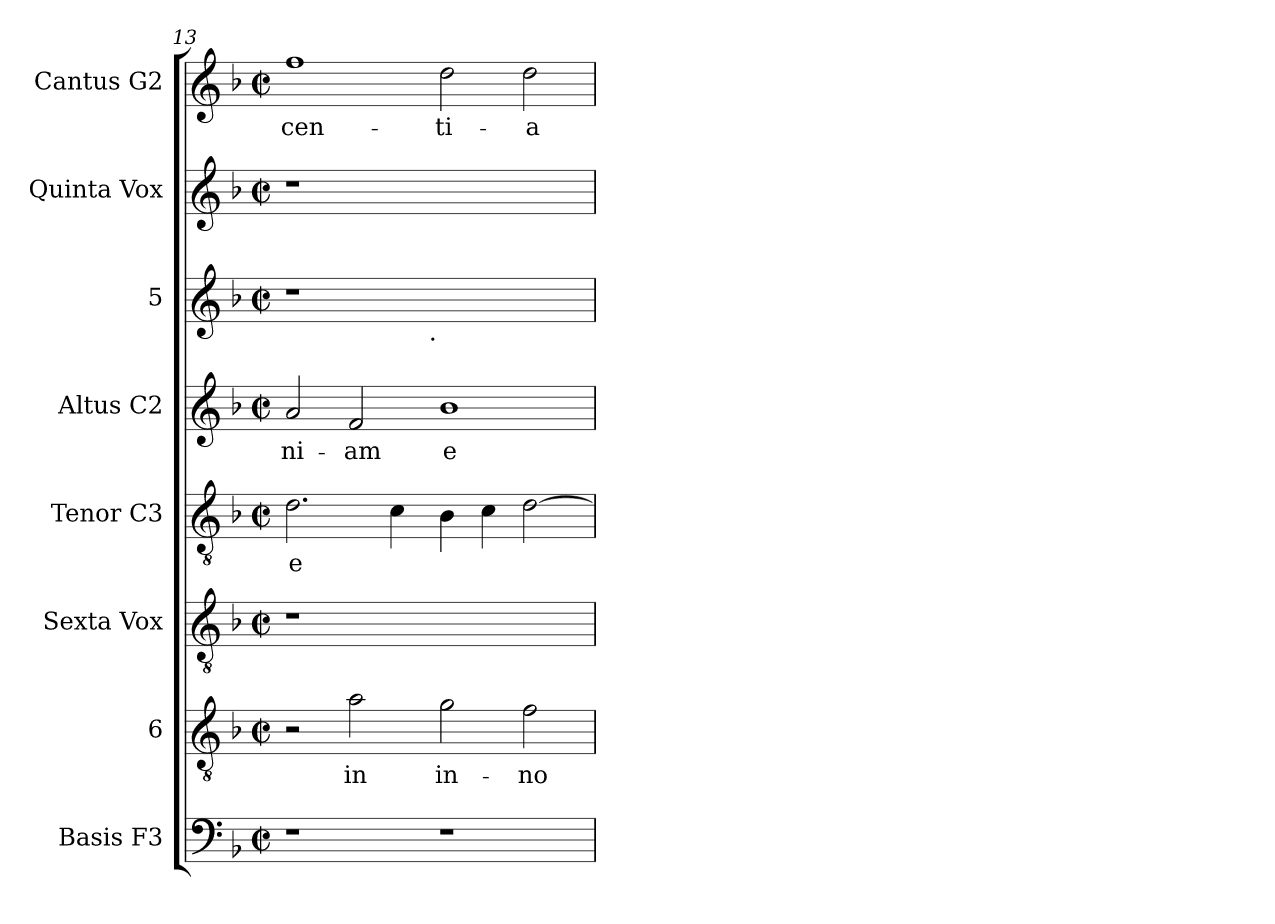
**kern	**kern	**text	**kern	**kern	**text	**kern	**text	**kern	**kern	**kern	**text
*part8	*part7	*part7	*part6	*part5	*part5	*part4	*part4	*part3	*part2	*part1	*part1
*staff8	*staff7	*staff7	*staff6	*staff5	*staff5	*staff4	*staff4	*staff3	*staff2	*staff1	*staff1
*I"Basis  F3	*I"6	*	*I"Sexta  Vox	*I"Tenor  C3	*	*I"Altus  C2	*	*I"5	*I"Quinta  Vox	*I"Cantus  G2	*
*I'B	*	*	*	*I'T	*	*I'A	*	*	*	*I'C	*
*clefF4	*clefGv2	*	*clefGv2	*clefGv2	*	*clefG2	*	*clefG2	*clefG2	*clefG2	*
*k[b-]	*k[b-]	*	*k[b-]	*k[b-]	*	*k[b-]	*	*k[b-]	*k[b-]	*k[b-]	*
*F:	*F:	*	*F:	*F:	*	*F:	*	*F:	*F:	*F:	*
*M2/2	*M2/2	*	*M2/2	*M2/2	*	*M2/2	*	*M2/2	*M2/2	*M2/2	*
*met(c|)	*met(c|)	*	*met(c|)	*met(c|)	*	*met(c|)	*	*met(c|)	*met(c|)	*met(c|)	*
=13	=13	=13	=13	=13	=13	=13	=13	=13	=13	=13	=13
!	!	!	!	!	!LO:LY:b:cj	!	!LO:LY:b:cj	!	!	!	!LO:LY:b:cj
*	*	*	*	*	*	*	*	*^	*	*	*
1r	2r	.	1r	2.d\	e-	2a/	-ni-	1r	2ryy	1r	1ff	-cen-
!	!	!LO:LY:b:cj	!	!	!	!	!LO:LY:b:cj	!	!	!	!	!
.	2a\	in	.	.	.	2f/	-am	.	4...ryy	.	.	.
!	!	!	!	!	!LO:LY:b:cj	!	!	!	!	!	!	!
.	.	.	.	4c\	--	.	.	.	.	.	.	.
!	!	!	!	!	!	!	!	!	!LO:TX:b:t=.	!	!	!
.	.	.	.	.	.	.	.	.	1ryy	.	.	.
!	!	!LO:LY:b:cj	!	!	!LO:LY:b:cj	!	!LO:LY:b:cj	!	!	!	!	!LO:LY:b:cj
1r	2g\	in-	1ryy	4B-\	--	1b-	e-	1ryy	.	1ryy	2dd\	-ti-
!	!	!	!	!	!LO:LY:b:cj	!	!	!	!	!	!	!
.	.	.	.	4c\	--	.	.	.	.	.	.	.
!	!	!LO:LY:b:cj	!	!	!LO:LY:b:cj	!	!	!	!	!	!	!LO:LY:b:cj
.	2f\	-no-	.	[>2d\	--	.	.	.	.	.	2dd\	-a
.	.	.	.	.	.	.	.	.	32ryy	.	.	.
*	*	*	*	*	*	*	*	*v	*v	*	*	*
=	=	=	=	=	=	=	=	=	=	=	=
*-	*-	*-	*-	*-	*-	*-	*-	*-	*-	*-	*-
